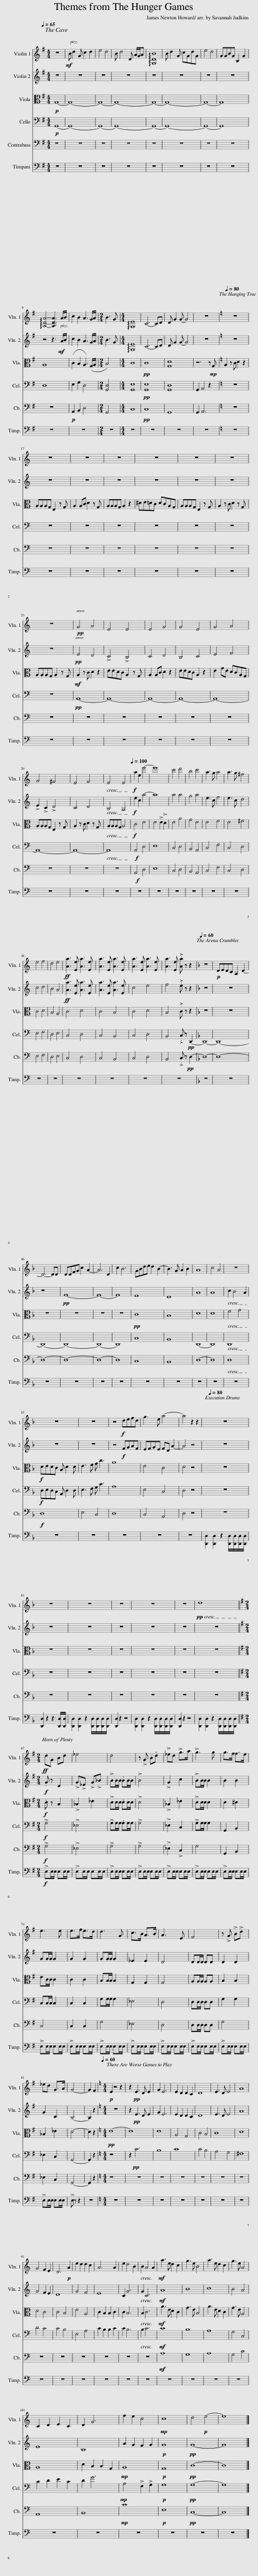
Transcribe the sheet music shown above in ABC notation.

X:1
%%score 1 2 3 4 5 6 7
L:1/8
Q:1/4=65
M:4/4
I:linebreak $
K:G
V:1 treble
V:2 treble
V:3 alto
V:4 bass
V:5 bass transpose=-12
V:6 bass
V:7 perc stafflines=1
K:none
V:1
 z8 |!mf! B d2 G c2 d2 | e4 d4 | B d4 D A/G/A | !arpeggio![G,DB]8 | %5
 B d2 G cGdG | e4 d4 | GGBG B,2 G2 |$ !arpeggio![A,DA]4- [A,DA]3 A/B/ | c2 B2 A3 G/A/ | %10
[M:2/4] B3 G |[M:4/4] !arpeggio![G,E]8 | C6- CD | D G2 G- G4 | z8 | %15
[K:C][Q:1/4=80] z8 |$ z8 | z8 | z8 | z8 | %20
 z8 | z8 |$ z8 |!pp! G4 A4 | E4 E4 | %25
 E4 G4 | G4 E4 | G4 A4 |$ G4 ^F4 | E4 F4 | %30
 E4 E4 |[Q:1/4=100]!f! a2 e2 e'4- | e'8 | c'4 d'4 | b4 c'4 | %35
 a3 g a4 | a3 g ^f4 |$ e4 f4 | d4 e4 |!ff! [Aa]3 [Ee] [Aa]3 [Ee] | %40
 [Aa]3 [Ee] [Aa]3 [Ee] | [Aa]3 [Ee] [Aa]3 [Ee] | [Aa]3 [Ee] .[Aa] z z2 |[K:F][Q:1/4=60] z8 |!p! DEDC A,2 D2- |$ %45
 D6- DD | DDFG c2 A2- | A6 D2 | c2 B6 | GBde d2 B2- | %50
 B3 G A2 B2 | A8 | c4 A4 | z8 |$ z8 | %55
 z8 | z4!f! defd | g3 e a4- | a4 z2 z2 |[Q:1/4=80] z8 |$ %60
 z8 | z8 | z8 | z8 | z8 | %65
!pp! d8 ||$[K:G][M:2/4]!ff! dG Bd | _e4 | d4 | z !>!G !tenuto!B!tenuto!d | %70
 !>!_ed !>!g>a | !>!g3 g | g>f f>e |$ e3 e | e>f e>d | %75
 d3 G | c>B A>B | A3 E | F4 | z !>!G !>!B!>!d |$ %80
 _ed G>A | G4- | G2 F2 |[K:C][M:4/4][Q:1/4=60]!p! E2 z4 z2 | z2!pp! E3 D E2 | %85
 G2 E6 | E2 D2 D2 C2 | D8 | E3 D E4 | A8 |$ %90
 G4 F2 E2 | D6!p! A2 | e2 d2 d2 c2 | A6 A2 | e2 d4 B2 | %95
 B2 A4 A2 |!mf! a3 e d2 c2 | g3 e B4 | a3 e d2 c2 | g3 e A4 |$ %100
 C2 D2 E2 C2 | D2 G6 | f2 e2 c4 |!mp! c8 | d4!p! e4- | %105
 e8 |] %106
V:2
 z8 | z8 | z8 | z8 | z8 | %5
 z8 | z8 | z8 |$ z4 z3!mf! A/B/ | c2 B2 A3 G/A/ | %10
[M:2/4] B3 G |[M:4/4] !arpeggio![G,E]8 | C6- CD | D G2 G- G4 | z8 | %15
[K:C] z8 |$ z8 | z8 | z8 | z8 | %20
 z8 | z8 |$ z8 |!pp! E4 D4 | !>!C4 !>!B,4 | %25
 C4 D4 | B,4 C4 | E4 F4 |$ !>!E2 !>!C2 !>!D4 | C4 D4 | %30
 B,4 A,4 |!f! e2 c2 a4- | a8 | a4 a4 | g4 a4 | %35
 e3 c f4 | e3 c d4 |$ c4 d4 | B4 A4 |!ff! [Aa]3 [Ee] [Aa]3 [Ee] | %40
 [Aa]3 [Ee] [Aa]3 [Ee] | c4 e4 | f4 .e z z2 |[K:F] z8 | z8 |$ %45
 z8 |!pp! F8- | F8- | F8 | E8 | %50
 D8 | A8 | A8 | c2 B4 A2 |$ z8 | %55
 z8 | z4!f! FGAF | EFGE FD A2- | A4 z4 | z8 |$ %60
 z8 | z8 | z8 | z8 | z8 | %65
 z8 ||$[K:G][M:2/4]!f! .G z D2 | !>!G!>!_E !>!G!>!_B | !>!BB/B/ .BB/B/ | !>!B4 | %70
 !>!G2 c2 | !>!BB/B/ B2 | B2 B2 |$ GG/G/ G2 | G2 G2 | %75
 GG/G/ G2 | _E2 E2 | D4 | DD/D/ DD | D2 D2 |$ %80
 G2 C2 | B,4- | B,2 z2 |[K:C][M:4/4] z8 | z2!pp! E3 D E2 | %85
 G2 E6 | E2 D2 D2 C2 | D8 | E3 D E4 | A8 |$ %90
 G4 F2 E2 | D8 | G4 F4 | E8 | C2 G6 | %95
 G2 C6 |!mf! A8 | B8 | c8 | B4 A4 |$ %100
 E8 | B,8 | A2 G2 F2 G2 |!p! G8 |!pp! G8- | %105
 G8 |] %106
V:3
!p! G,8- | G,8- | G,8- | G,8- | G,8- | %5
 G,8- | G,8- | G,8 |$ A,8 | (C2 B,2 A,3) (G,/A,/ | %10
[M:2/4] B,4) |[M:4/4] C8 |!pp! C8 | [G,D]8 | z6 z!mp! G, | %15
[K:C] A,2 z C D2 z2 |$ A,A,A,G, E,2 z G, | A,2 A,C D2 z G, | A,A,A,G, A,2 z2 | ^DE=DC DCA,G, | %20
 A,A,A,G, E,2 z G, | A,2 z C D2 z G, |$ A,A,A,G, A,2 z G, |!mf! A,2 z C D2 z2 | EEDC A,2 z G, | %25
 A,2 A,C D2 z2 | EEDC A,2 z2 | E2 GE DCA,G, |$ A,A,A,G, E,2 z G, | A,2 z C D2 z G, | %30
 A,A,A,G, A,4 |!f! C4 E4 | E4 !>!E2 !>!D2 | E4 A4 | G4 E4 | %35
 E4 F4 | E4 ^F4 |$ C4 D4 | B,4 A,4 | C4 D4 | %40
 C4 B,4 | C4 D4 | B,4 .C z z2 |[K:F] z8 | z8 |$ %45
 z8 | z8 | z8 | z8 |!pp! C8 | %50
 B,8 | D8 | D8 | F4 G4 |$!f! DEDC A, D2 D | %55
 E3 F G c3 | A8 | E4 C4 | D4 z4 | z8 |$ %60
 z8 | z8 | z8 | z8 | z8 | %65
 z8 ||$[K:G][M:2/4]!f! .D z B,2 | !>!_B,2 _E2 | !>!DD/D/ .DD/D/ | !>!D4 | %70
 !>!_B,2 _E2 | !>!DD/D/ D2 | D2 ^D2 |$ EC/C/ C2 | C2 C2 | %75
 B,B,/B,/ B,2 | G,2 G,2 | G,4 | A,A,/A,/ A,A, | B,2 B,2 |$ %80
 _B,2 _E2 | D4- | D2 z2 |[K:C][M:4/4]!pp! E8- | E8 | %85
 E8 | A,4 G,4 | C4 B,4 | C8 | D8 |$ %90
 D4 C4 | C4 B,4 | E4 A,4 | C2 B,2 B,2 C2 | C2 B,6 | %95
 B,2 C6 |!mf! A3 E D2 C2 | G3 E B,4 | A3 E D2 C2 | G3 E A,4 |$ %100
 A,8 | D2 B,2 B,2 G,2 |!mp! A,8 |!p! G,8 |!pp! C8- | %105
 C8 |] %106
V:4
!p! G,,8- | G,,8- | G,,8- | G,,8- | G,,8- | %5
 G,,8- | G,,8- | G,,8 |$ D,8 | E,2 G,2 D,4 | %10
[M:2/4] [G,,D,]4 |[M:4/4] [G,,E,]8 |!pp! [G,,E,]8 | [G,,D,]8 | G,,2 A,,4 z2 | %15
[K:C] z8 |$ z8 | z8 | z8 | z8 | %20
 z8 | z8 |$ z8 |!pp! A,,8- | A,,8- | %25
 A,,8- | A,,8- | A,,8- |$ A,,8- | A,,8- | %30
 A,,8 |!f! A,,4 D,4 | E,8 | C,4 D,4 | B,,4 A,,4 | %35
 C,4 F,4 | C,4 D,4 |$ E,4 F,4 | D,4 E,4 | C,4 D,4 | %40
 C,4 B,,4 | C,4 D,4 | B,,4 .C, z!pp! D,,2- |[K:F] D,,8- | D,,8- |$ %45
 D,,8- | D,,8- | D,,8- | D,,8 | C,8 | %50
 B,,8 | D,,8- | D,,8 | D,,8 |$!f! D,E,D,C, A,, D,2 D, | %55
 E,3 F, G, C3 | A,8 | E,4 C,4 | D,4 z4 | z8 |$ %60
 z8 | z8 | z8 | z8 | z8 | %65
 z8 ||$[K:G][M:2/4]!f! !>!G,4 | !>!_E,4 | !>!G,G,/G,/ .G,G,/G,/ | !>!G,4 | %70
 !>!_E,2 C,2 | !>!G,G,/G,/ G,2 | G,,2 B,,2 |$ C,C,/C,/ C,2 | C,2 C,2 | %75
 G,G,/G,/ G,2 | _E,4 | D,4 | D,D,/D,/ D,D, | G,2 G,2 |$ %80
 _E,2 C,2 | G,,4- | G,,2 z2 |[K:C][M:4/4] z8 | z2!pp! C6 | %85
 B,8 | C8 | C4 B,4 | A,4 G,4 | ^F,8 |$ %90
 D4 C4 | C4 B,4 | E,4 A,4 | C2 B,2 B,2 C2 | C2 B,6 | %95
 B,2 C6 |!mf! C8 | B,8 | A,8 | G,4 C,4 |$ %100
 C2 D2 E2 C2 | D2 G6 |!mp! A,4 !>!F,2 !>!G,2 |!p! G,8 |!pp! G,8- | %105
 G,8 |] %106
V:5
 z8 | z8 | z8 | z8 | z8 | %5
 z8 | z8 | z8 |$ z8 |!p! A,,2 B,,2 D,4 | %10
[M:2/4] G,,4 |[M:4/4] C,8 |!pp! C,8 | G,,8 | G,,2 A,,6 | %15
[K:C] z8 |$ z8 | z8 | z8 | z8 | %20
 z8 | z8 |$ z8 | z8 | z8 | %25
 z8 | z8 | z8 |$ z8 | z8 | %30
 z8 |!f! A,,4 D,4 | E,8 | C,4 D,4 | B,,4 A,,4 | %35
 C,4 F,4 | C,4 D,4 |$ E,4 F,4 | D,4 E,4 | C,4 D,4 | %40
 C,4 B,,4 | C,4 D,4 | B,,4 .C, z!pp! D,2- |[K:F] D,8- | D,8- |$ %45
 D,8- | D,8- | D,8- | D,8 | C,8 | %50
 B,,8 | D,8- | D,8 | D,8 |$!f! D,8 | %55
 E,4 C,4 | D,8 | C,4 A,,4 | D,4 z4 | z8 |$ %60
 z8 | z8 | z8 | z8 | z8 | %65
 z8 ||$[K:G][M:2/4]!f! !>!G,4 | !>!_E,4 | !>!G,4 | !>!G,4 | %70
 !>!_E,2 !>!C,2 | G,4 | G,,2 B,,2 |$ C,4 | C,2 C,2 | %75
 G,4 | _E,4 | D,4 | D,D,/D,/ D,D, | G,4 |$ %80
 _E,2 C,2 | G,,4- | G,,2 z2 |[K:C][M:4/4] z8 | z8 | %85
 z8 | z8 | z8 | z8 | z8 |$ %90
 z8 | z8 | z8 | z8 | z8 | %95
 z8 |!mf! A,8 | G,8 | A,8 | G,4 C4 |$ %100
 A,,8 | B,,8 |!mp! C8 |!p! E,8 |!pp! C,8- | %105
 C,8 |] %106
V:6
 z8 | z8 | z8 | z8 | z8 | %5
 z8 | z8 | z8 |$ z8 | z8 | %10
[M:2/4] z4 |[M:4/4] z8 | z8 | z8 | z8 | %15
[K:C] z8 |$ z8 | z8 | z8 | z8 | %20
 z8 | z8 |$ z8 | z8 | z8 | %25
 z8 | z8 | z8 |$ z8 | z8 | %30
 z8 | z8 | z8 | z8 | z8 | %35
 z8 | z8 |$ z8 | z8 | z8 | %40
 z8 | z8 | z8 |[K:F] z8 | z8 |$ %45
 z8 | z8 | z8 | z8 | z8 | %50
 z8 | z8 | z8 | z8 |$ z8 | %55
 z8 | z8 | z8 | z8 | [D,,D,]2 [D,,D,]2 z2 [D,,D,]/[D,,D,]/[D,,D,]/[D,,D,]/ |$ %60
 [D,,D,]2 z2 z3 [D,,D,]/[D,,D,]/ | [D,,D,]2 [D,,D,]2 z2 [D,,D,]/[D,,D,]/[D,,D,]/[D,,D,]/ | [D,,D,]2 z2 z4 | [D,,D,]2 [D,,D,]2 z2 [D,,D,]/[D,,D,]/[D,,D,]/[D,,D,]/ | [D,,D,]2 z2 z4 | %65
 [D,,D,]2 [D,,D,]2 z2 [D,,D,]/[D,,D,]/[D,,D,]/[D,,D,]/ ||$[K:G][M:2/4]!f! !>!E,E,/E,/ E,E,/E,/ | !>!E,E,/E,/ E,E,/E,/ | !>!E,E,/E,/ E,E,/E,/ | !>!E,E,/E,/ E,E,/E,/ | %70
 !>!E,E,/E,/ E,E,/E,/ | !>!E,E,/E,/ E,E,/E,/ | !>!E,E,/E,/ E,E,/E,/ |$ !>!E,E,/E,/ E,E,/E,/ | !>!E,E,/E,/ E,E,/E,/ | %75
 !>!E,E,/E,/ E,E,/E,/ | !>!E,E,/E,/ E,E,/E,/ | !>!E,E,/E,/ E,E,/E,/ | !>!E,E,/E,/ E,E,/E,/ | !>!E,E,/E,/ E,E,/E,/ |$ %80
 !>!E,E,/E,/ E,E,/E,/ | !>!E, z z2 | z4 |[K:C][M:4/4] z8 | z8 | %85
 z8 | z8 | z8 | z8 | z8 |$ %90
 z8 | z8 | z8 | z8 | z8 | %95
 z8 | z8 | z8 | z8 | z8 |$ %100
 z8 | z8 | z8 | z8 | z8 | %105
 z8 |] %106
V:7
[K:C] z8 | z8 | z8 | z8 | z8 | %5
 z8 | z8 | z8 |$ z8 | z8 | %10
[M:2/4] z4 |[M:4/4] z8 | z8 | z8 | z8 | %15
 z8 |$ z8 | z8 | z8 | z8 | %20
 z8 | z8 |$ z8 | z8 | z8 | %25
 z8 | z8 | z8 |$ z8 | z8 | %30
 z8 | z8 | z8 | z8 | z8 | %35
 z8 | z8 |$ z8 | z8 | z8 | %40
 z8 | z8 | z8 | z8 | z8 |$ %45
 z8 | z8 | z8 | z8 | z8 | %50
 z8 | z8 | z8 | z8 |$ z8 | %55
 z8 | z8 | z8 | z8 | E2 E2 z2 E/ E/ E/ E/ |$ %60
 E2 z2 z3 E/ E/ | E2 E2 z2 E/ E/ E/ E/ | E2 z2 z4 | E2 E2 z2 E/ E/ E/ E/ | E2 z2 z4 | %65
 E2 E2 z2 E/ E/ E/ E/ ||$[M:2/4]!f! E2 z2 | E2 z2 | E2 z2 | E2 z2 | %70
 E2 z2 | E2 z2 | E2 z2 |$ E2 z2 | E2 z2 | %75
 E2 z2 | E2 z2 | E2 z2 | E2 z2 | E2 z2 |$ %80
 E2 z2 | !>!E2 z2 | z4 |[M:4/4] z8 | z8 | %85
 z8 | z8 | z8 | z8 | z8 |$ %90
 z8 | z8 | z8 | z8 | z8 | %95
 z8 | z8 | z8 | z8 | z8 |$ %100
 z8 | z8 | z8 | z8 | z8 | %105
 z8 |] %106
